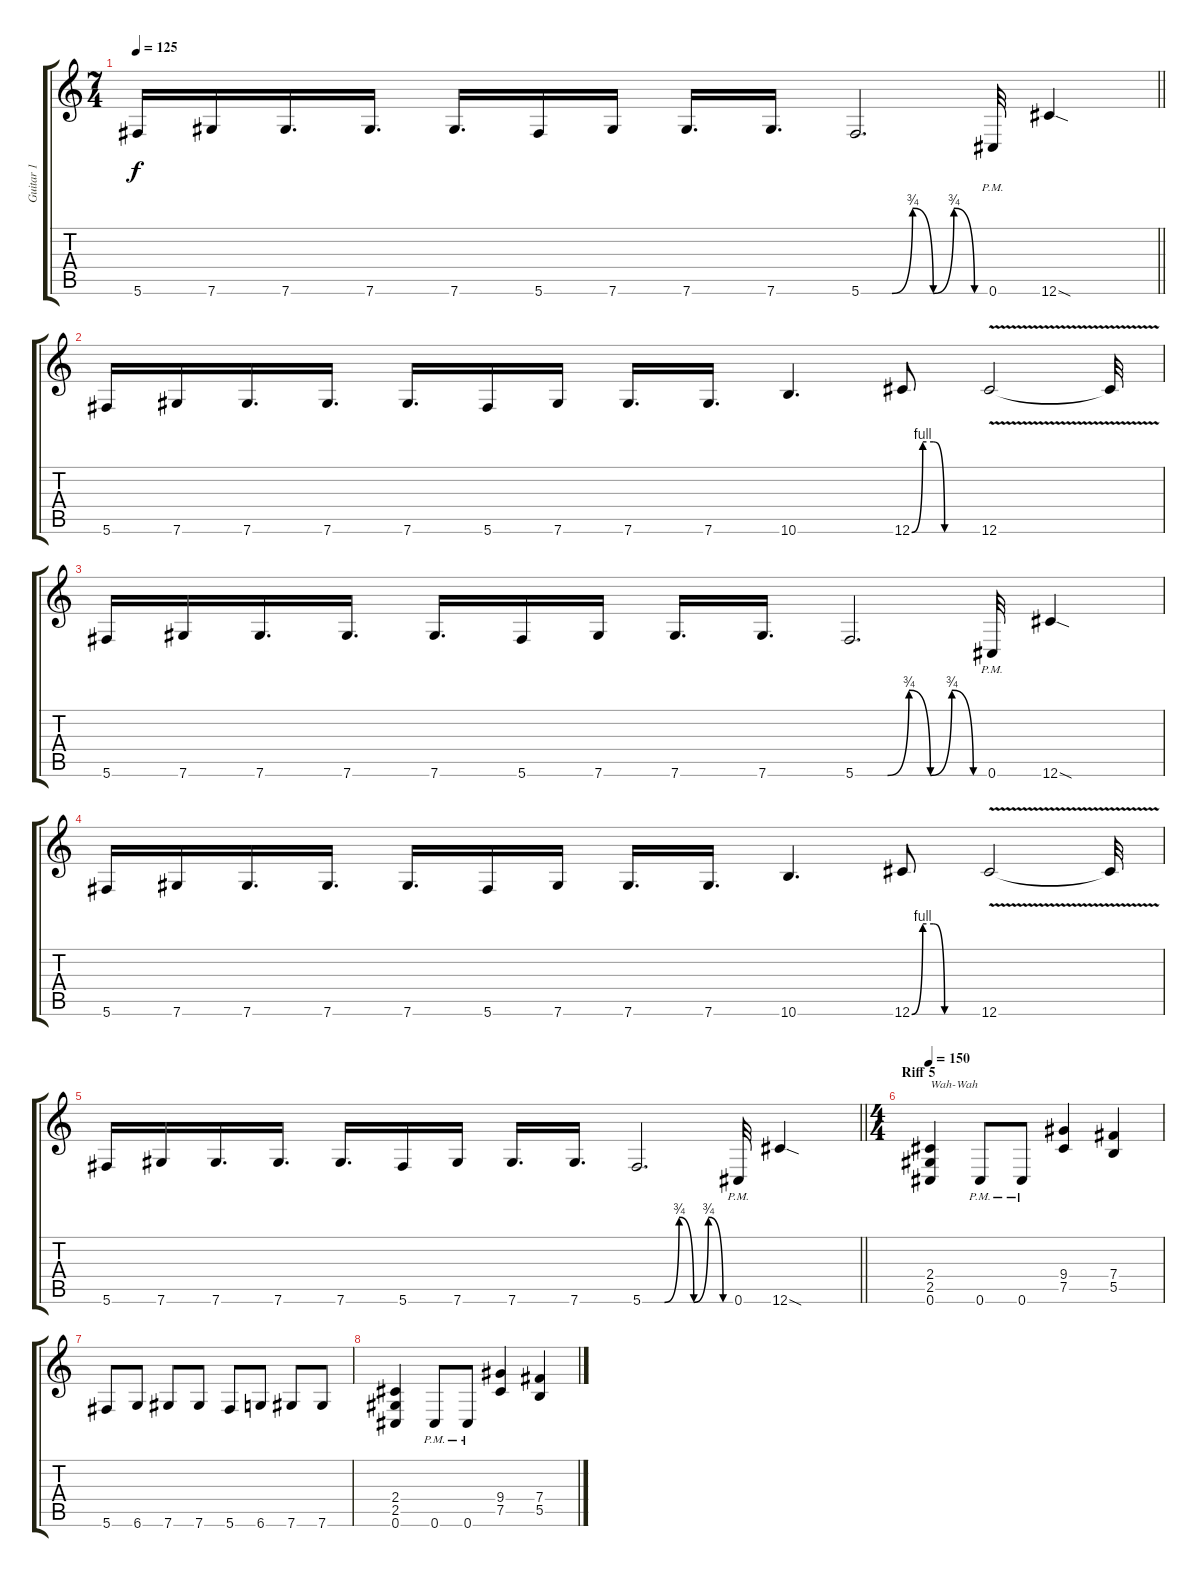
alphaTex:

\track ("Guitar 1" "Guitar 1") {instrument distortionguitar}
\staff {score tabs}
\tuning (Db4 Ab3 E3 B2 Gb2 Db2) {hide}
\ts (7 4)
\tempo 125
\clef g2
\barLineRight lightlight
\ks c
5.6.16{dy f} 7.6.16 7.6.16{d} 7.6.16{d} 7.6.16{d} 5.6.16 7.6.16 7.6.16{d} 7.6.16{d} 5.6{be (custom 0 0 15 0 25 3 35 0 45 3 55 0 60 0)}.2{d} 0.6{pm}.32 12.6{sod}.4 |
5.6.16 7.6.16 7.6.16{d} 7.6.16{d} 7.6.16{d} 5.6.16 7.6.16 7.6.16{d} 7.6.16{d} 10.6.4{d} 12.6{be (custom 0 0 10 4 20 4 30 0 60 0)}.8 12.6{v}.2 12.6{t}.32 |
5.6.16 7.6.16 7.6.16{d} 7.6.16{d} 7.6.16{d} 5.6.16 7.6.16 7.6.16{d} 7.6.16{d} 5.6{be (custom 0 0 15 0 25 3 35 0 45 3 55 0 60 0)}.2{d} 0.6{pm}.32 12.6{sod}.4 |
5.6.16 7.6.16 7.6.16{d} 7.6.16{d} 7.6.16{d} 5.6.16 7.6.16 7.6.16{d} 7.6.16{d} 10.6.4{d} 12.6{be (custom 0 0 10 4 20 4 30 0 60 0)}.8 12.6{v}.2 12.6{t}.32 |
\barLineRight lightlight
5.6.16 7.6.16 7.6.16{d} 7.6.16{d} 7.6.16{d} 5.6.16 7.6.16 7.6.16{d} 7.6.16{d} 5.6{be (custom 0 0 15 0 25 3 35 0 45 3 55 0 60 0)}.2{d} 0.6{pm}.32 12.6{sod}.4 |
\ts (4 4)
\section ("" "Riff 5")
\tempo 150
(2.4 2.5 0.6).4{txt "Wah-Wah"} 0.6{pm}.8 0.6{pm}.8 (9.4 7.5).4 (7.4 5.5).4 |
5.6.8 6.6.8 7.6.8 7.6.8 5.6.8 6.6.8 7.6.8 7.6.8 |
(2.4 2.5 0.6).4 0.6{pm}.8 0.6{pm}.8 (9.4 7.5).4 (7.4 5.5).4
